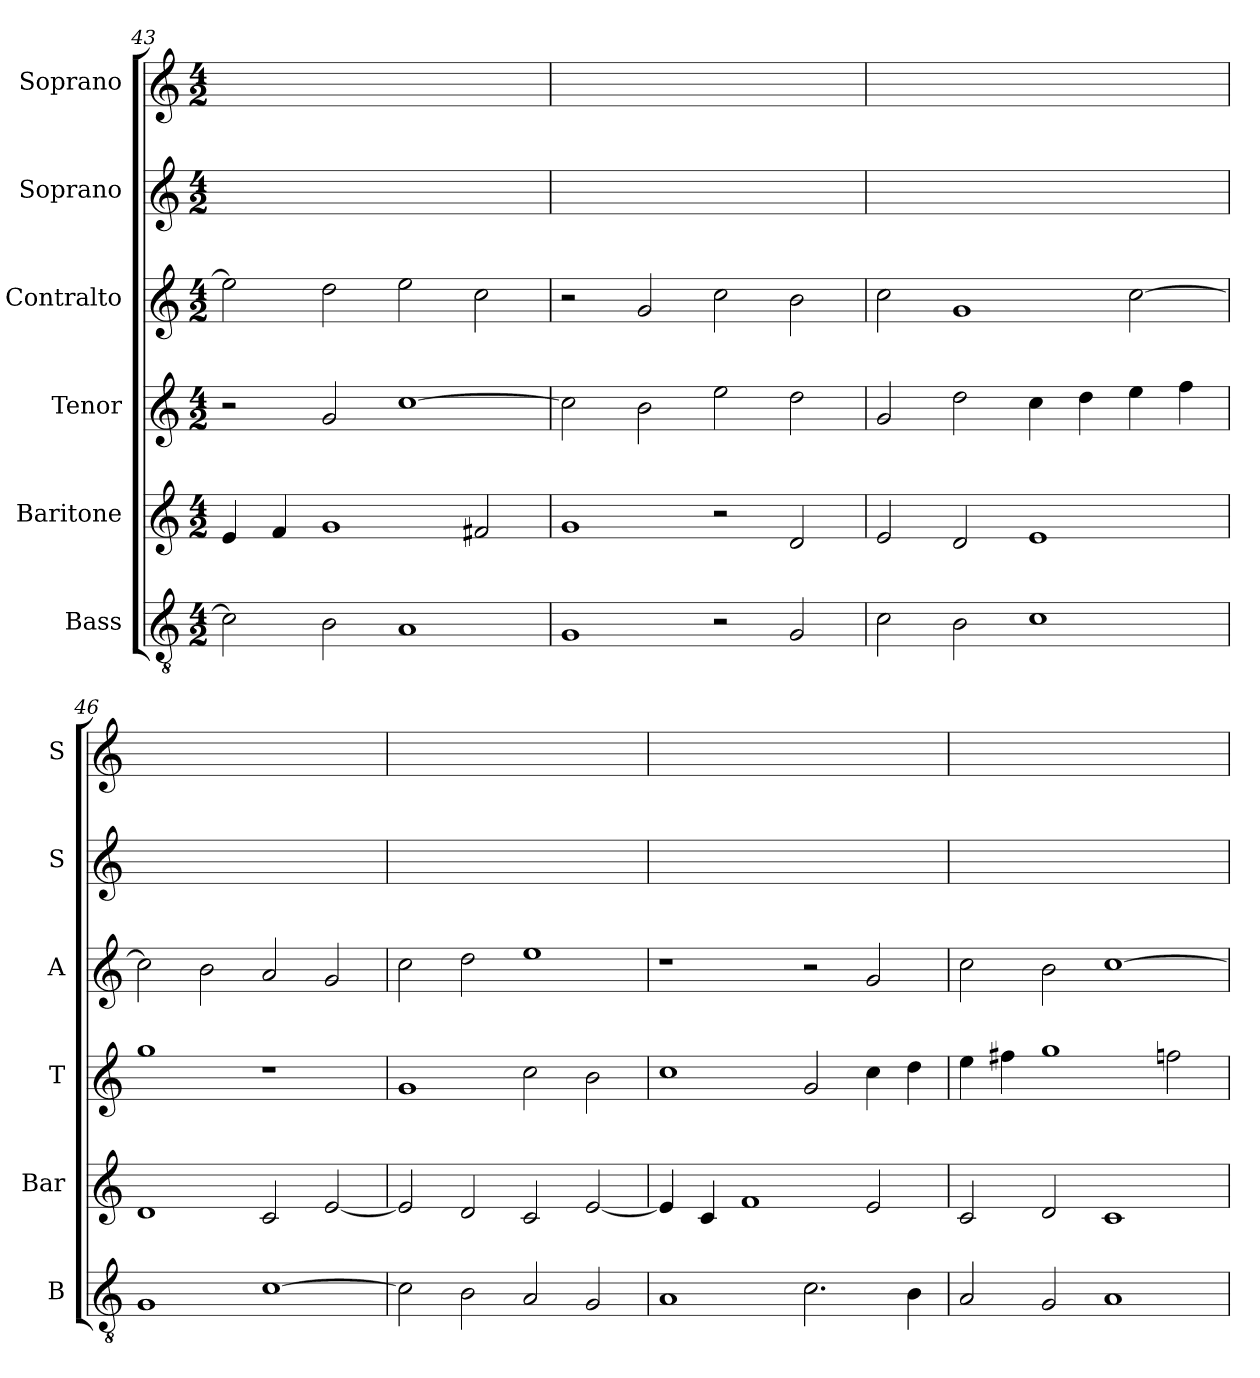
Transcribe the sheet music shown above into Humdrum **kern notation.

**kern	**kern	**kern	**kern	**kern	**kern
*part6	*part5	*part4	*part3	*part2	*part1
*staff6	*staff5	*staff4	*staff3	*staff2	*staff1
*I"Bass	*I"Baritone	*I"Tenor	*I"Contralto	*I"Soprano	*I"Soprano
*I'B	*I'Bar	*I'T	*I'A	*I'S	*I'S
*clefGv2	*clefG2	*clefG2	*clefG2	*clefG2	*clefG2
*k[]	*k[]	*k[]	*k[]	*k[]	*k[]
*G:mix	*G:mix	*G:mix	*G:mix	*G:mix	*G:mix
*M4/2	*M4/2	*M4/2	*M4/2	*M4/2	*M4/2
=43	=43	=43	=43	=43	=43
2c]	4e	2r	2ee]	0ryy	0ryy
.	4f	.	.	.	.
2B	1g	2g	2dd	.	.
1A	.	[1cc	2ee	.	.
.	2f#X	.	2cc	.	.
=44	=44	=44	=44	=44	=44
1G	1g	2cc]	2r	0ryy	0ryy
.	.	2b	2g	.	.
2r	2r	2ee	2cc	.	.
2G	2d	2dd	2b	.	.
=45	=45	=45	=45	=45	=45
2c	2e	2g	2cc	0ryy	0ryy
2B	2d	2dd	1g	.	.
1c	1e	4cc	.	.	.
.	.	4dd	.	.	.
.	.	4ee	[2cc	.	.
.	.	4ff	.	.	.
=46	=46	=46	=46	=46	=46
1G	1d	1gg	2cc]	0ryy	0ryy
.	.	.	2b	.	.
[1c	2c	1r	2a	.	.
.	[2e	.	2g	.	.
=47	=47	=47	=47	=47	=47
2c]	2e]	1g	2cc	0ryy	0ryy
2B	2d	.	2dd	.	.
2A	2c	2cc	1ee	.	.
2G	[2e	2b	.	.	.
=48	=48	=48	=48	=48	=48
1A	4e]	1cc	1r	0ryy	0ryy
.	4c	.	.	.	.
.	1f	.	.	.	.
2.c	.	2g	2r	.	.
.	2e	4cc	2g	.	.
4B	.	4dd	.	.	.
=49	=49	=49	=49	=49	=49
2A	2c	4ee	2cc	0ryy	0ryy
.	.	4ff#X	.	.	.
2G	2d	1gg	2b	.	.
1A	1c	.	[1cc	.	.
.	.	2ffn	.	.	.
=	=	=	=	=	=
*-	*-	*-	*-	*-	*-
